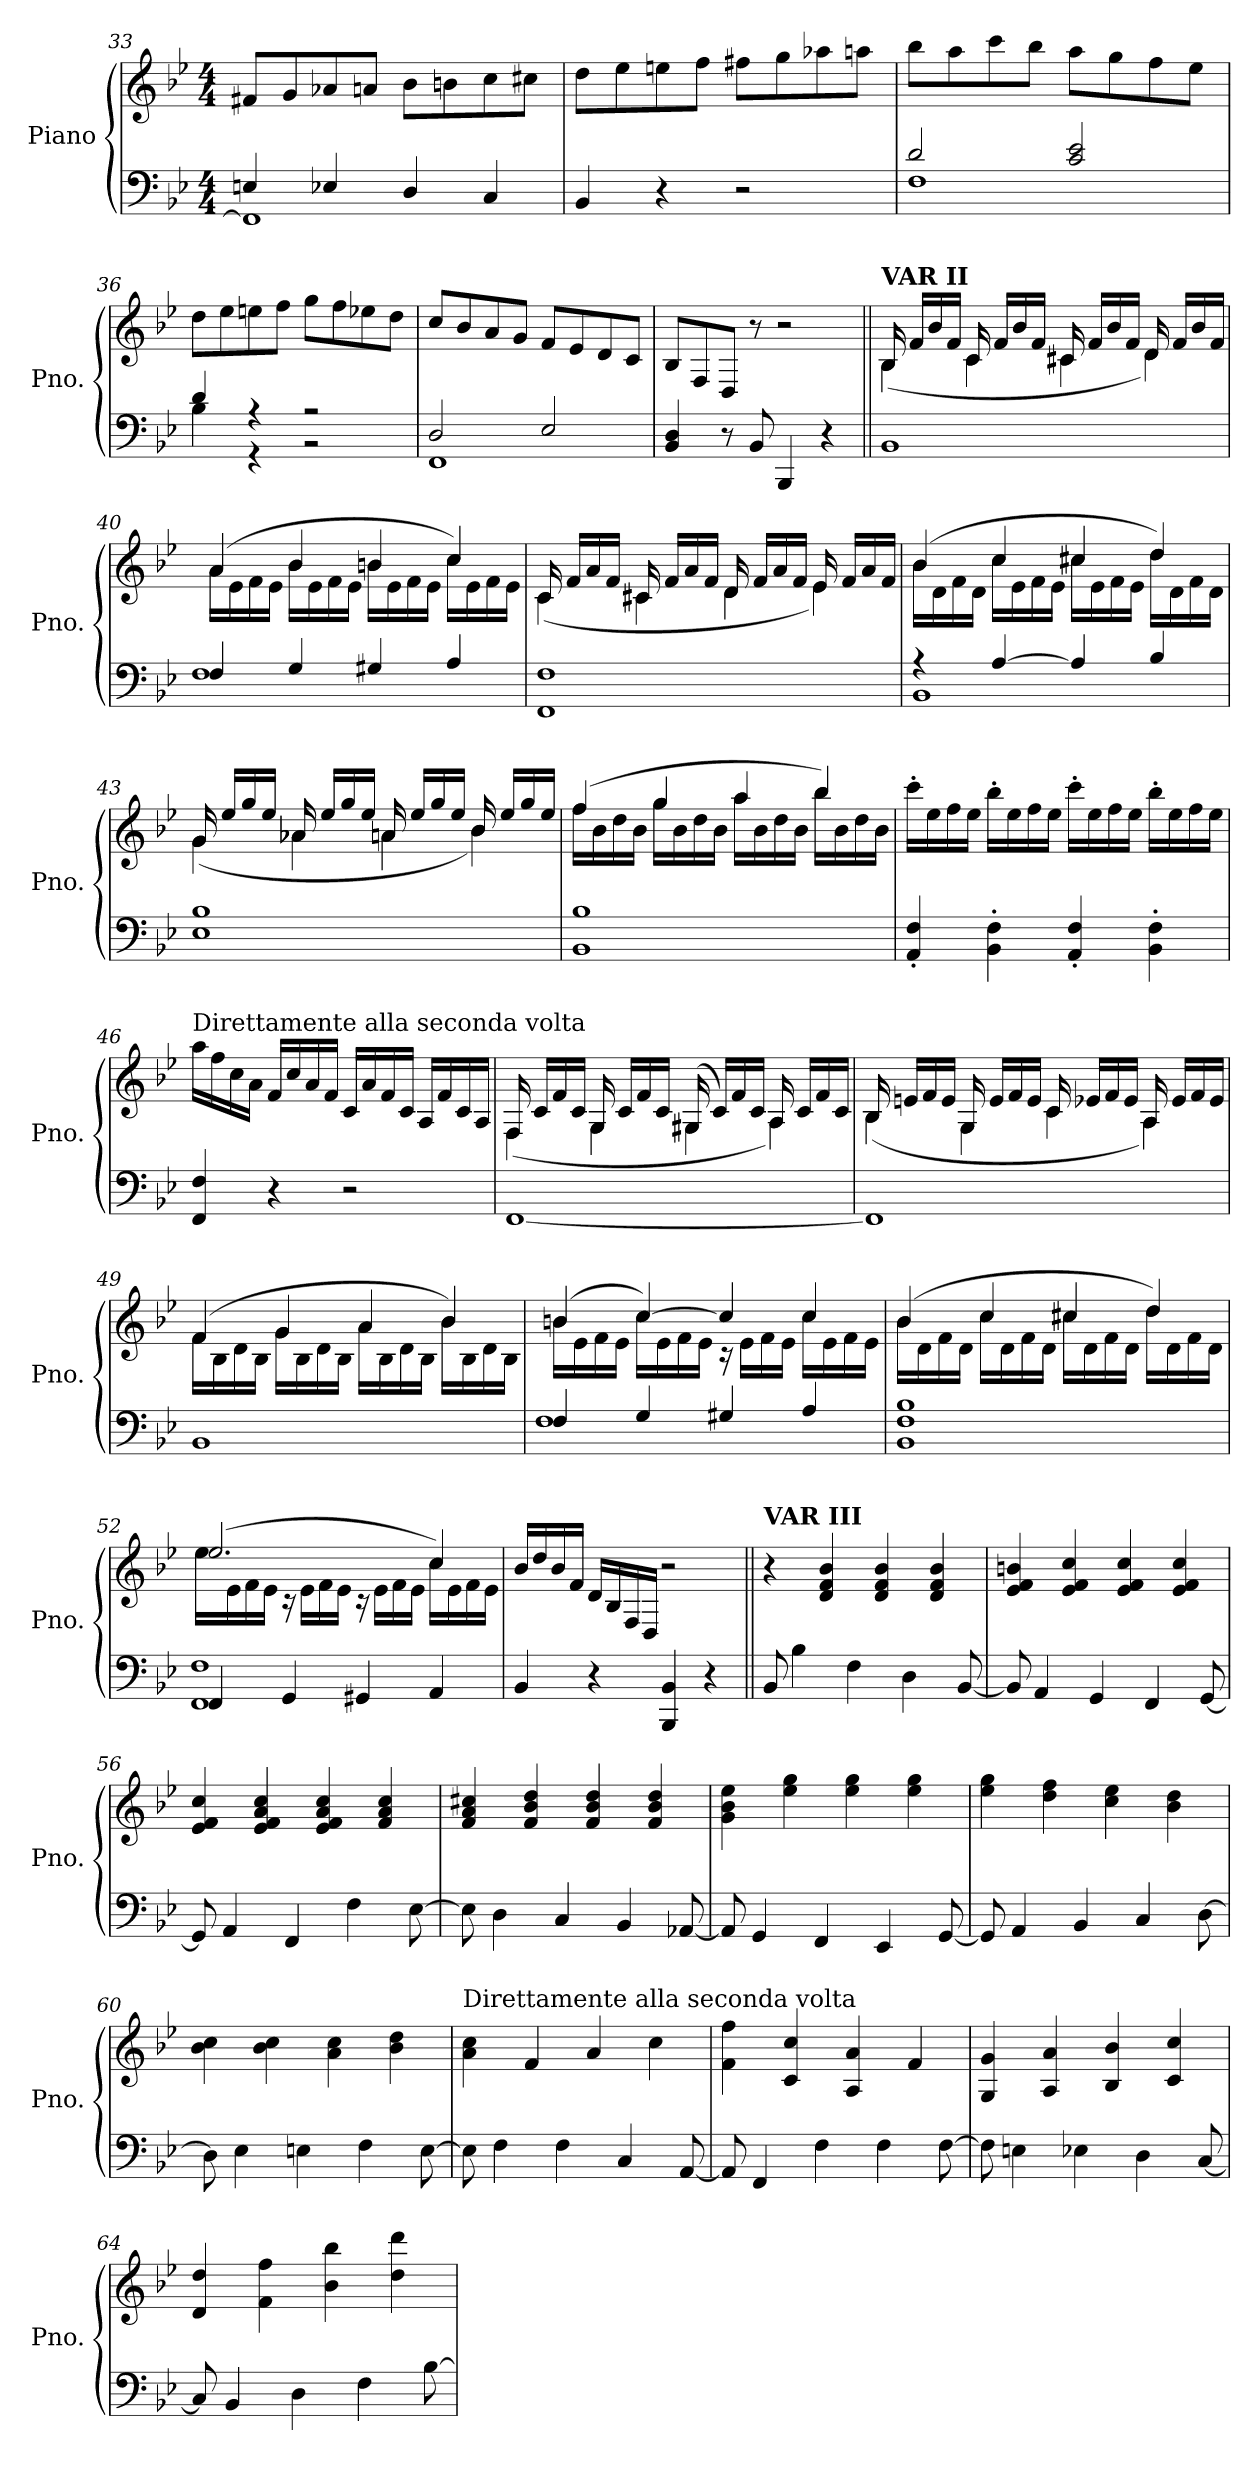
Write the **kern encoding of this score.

**kern	**kern
*part1	*part1
*staff2	*staff1
*I"Piano	*
*I'Pno.	*
*clefF4	*clefG2
*k[b-e-]	*k[b-e-]
*B-:	*B-:
*M4/4	*M4/4
=33	=33
*^	*
4En/	1FF]	8f#X/L
.	.	8g/
4E-X/	.	8a-X/
.	.	8an/J
4D/	.	8b-\L
.	.	8bn\
4C/	.	8cc\
.	.	8cc#X\J
*v	*v	*
=34	=34
4BB-/	8dd\L
.	8ee-\
4r	8een\
.	8ff\J
2r	8ff#X\L
.	8gg\
.	8aa-X\
.	8aan\J
!!LO:LB:g=z
=35	=35
*^	*
2d/	1F	8bb-\L
.	.	8aa\
.	.	8ccc\
.	.	8bb-\J
2c/ 2e-/	.	8aa\L
.	.	8gg\
.	.	8ff\
.	.	8ee-\J
=36	=36	=36
4d/	4B-\	8dd\L
.	.	8ee-\
4r	4r	8een\
.	.	8ff\J
2r	2r	8gg\L
.	.	8ff\
.	.	8ee-X\
.	.	8dd\J
=37	=37	=37
2D/	1FF	8cc/L
.	.	8b-/
.	.	8a/
.	.	8g/J
2E-/	.	8f/L
.	.	8e-/
.	.	8d/
.	.	8c/J
*v	*v	*
=38	=38
4BB-/ 4D/	8B-/L
.	8F/
8r	8D/J
8BB-/	8r
4BBB-/	2r
4r	.
!!LO:LB:g=z
=39||	=39||
*	*^
!	!LO:TX:a:B:t=VAR II	!
1BB-	16B-/	(<4B-\
.	16f/LL	.
.	16b-/	.
.	16f/JJ	.
.	16c/	4c\
.	16f/LL	.
.	16b-/	.
.	16f/JJ	.
.	16c#X/	4c#\
.	16f/LL	.
.	16b-/	.
.	16f/JJ	.
.	16d/	4d\)
.	16f/LL	.
.	16b-/	.
.	16f/JJ	.
=40	=40	=40
*^	*	*
4F/	1F	(>4a/	16a\LL
.	.	.	16e-\
.	.	.	16f\
.	.	.	16e-\JJ
4G/	.	4b-/	16b-\LL
.	.	.	16e-\
.	.	.	16f\
.	.	.	16e-\JJ
4G#X/	.	4bn/	16b\LL
.	.	.	16e-\
.	.	.	16f\
.	.	.	16e-\JJ
4A/	.	4cc/)	16cc\LL
.	.	.	16e-\
.	.	.	16f\
.	.	.	16e-\JJ
!!LO:LB:g=z	!!
=41	=41	=41	=41
1F	1FF	16c/	(<4c\
.	.	16f/LL	.
.	.	16a/	.
.	.	16f/JJ	.
.	.	16c#X/	4c#\
.	.	16f/LL	.
.	.	16a/	.
.	.	16f/JJ	.
.	.	16d/	4d\
.	.	16f/LL	.
.	.	16a/	.
.	.	16f/JJ	.
.	.	16e-/	4e-\)
.	.	16f/LL	.
.	.	16a/	.
.	.	16f/JJ	.
=42	=42	=42	=42
4r	1BB-	(>4b-/	16b-\LL
.	.	.	16d\
.	.	.	16f\
.	.	.	16d\JJ
[4A/	.	4cc/	16cc\LL
.	.	.	16e-\
.	.	.	16f\
.	.	.	16e-\JJ
4A/]	.	4cc#X/	16cc#\LL
.	.	.	16e-\
.	.	.	16f\
.	.	.	16e-\JJ
4B-/	.	4dd/)	16dd\LL
.	.	.	16d\
.	.	.	16f\
.	.	.	16d\JJ
!!LO:PB:g=z	!!
=43	=43	=43	=43
1B-	1E-	16g/	(<4g\
.	.	16ee-/LL	.
.	.	16gg/	.
.	.	16ee-/JJ	.
.	.	16a-X/	4a-\
.	.	16ee-/LL	.
.	.	16gg/	.
.	.	16ee-/JJ	.
.	.	16an/	4a\
.	.	16ee-/LL	.
.	.	16gg/	.
.	.	16ee-/JJ	.
.	.	16b-/	4b-\)
.	.	16ee-/LL	.
.	.	16gg/	.
.	.	16ee-/JJ	.
=44	=44	=44	=44
1B-	1BB-	(>4ff/	16ff\LL
.	.	.	16b-\
.	.	.	16dd\
.	.	.	16b-\JJ
.	.	4gg/	16gg\LL
.	.	.	16b-\
.	.	.	16dd\
.	.	.	16b-\JJ
.	.	4aa/	16aa\LL
.	.	.	16b-\
.	.	.	16dd\
.	.	.	16b-\JJ
.	.	4bb-/)	16bb-\LL
.	.	.	16b-\
.	.	.	16dd\
.	.	.	16b-\JJ
*v	*v	*	*
*	*v	*v
!!LO:LB:g=z
=45	=45
4AA/' 4F/'	16ccc'\LL
.	16ee-\
.	16ff\
.	16ee-\JJ
4BB-\' 4F\'	16bb-'\LL
.	16ee-\
.	16ff\
.	16ee-\JJ
4AA/' 4F/'	16ccc'\LL
.	16ee-\
.	16ff\
.	16ee-\JJ
4BB-\' 4F\'	16bb-'\LL
.	16ee-\
.	16ff\
.	16ee-\JJ
=46	=46
!	!LO:TX:a:t=Direttamente alla seconda volta
4FF/ 4F/	16aa\LL
.	16ff\
.	16cc\
.	16a\JJ
4r	16f/LL
.	16cc/
.	16a/
.	16f/JJ
2r	16c/LL
.	16a/
.	16f/
.	16c/JJ
.	16A/LL
.	16f/
.	16c/
.	16A/JJ
!!LO:LB:g=z
=47	=47
*	*^
[1FF	16F/	(<4F\
.	16c/LL	.
.	16f/	.
.	16c/JJ	.
.	16G/	4G\
.	16c/LL	.
.	16f/	.
.	16c/JJ	.
.	(>16G#X/	4G#\
.	16c/LL)	.
.	16f/	.
.	16c/JJ	.
.	16A/	4A\)
.	16c/LL	.
.	16f/	.
.	16c/JJ	.
=48	=48	=48
1FF]	16B-/	(<4B-\
.	16en/LL	.
.	16f/	.
.	16e/JJ	.
.	16G/	4G\
.	16e/LL	.
.	16f/	.
.	16e/JJ	.
.	16c/	4c\
.	16e-X/LL	.
.	16f/	.
.	16e-/JJ	.
.	16A/	4A\)
.	16e-/LL	.
.	16f/	.
.	16e-/JJ	.
!!LO:LB:g=z	!!
=49	=49	=49
1BB-	(>4f/	16f\LL
.	.	16B-\
.	.	16d\
.	.	16B-\JJ
.	4g/	16g\LL
.	.	16B-\
.	.	16d\
.	.	16B-\JJ
.	4a/	16a\LL
.	.	16B-\
.	.	16d\
.	.	16B-\JJ
.	4b-/)	16b-\LL
.	.	16B-\
.	.	16d\
.	.	16B-\JJ
=50	=50	=50
*^	*	*
4F/	1F	(>4bn/	16b\LL
.	.	.	16e-\
.	.	.	16f\
.	.	.	16e-\JJ
4G/	.	[4cc/)	16cc\LL
.	.	.	16e-\
.	.	.	16f\
.	.	.	16e-\JJ
4G#X/	.	4cc/]	16r
.	.	.	16e-\LL
.	.	.	16f\
.	.	.	16e-\JJ
4A/	.	4cc/	16cc\LL
.	.	.	16e-\
.	.	.	16f\
.	.	.	16e-\JJ
!!LO:LB:g=z	!!
=51	=51	=51	=51
1B-	1BB- 1F	(>4b-/	16b-\LL
.	.	.	16d\
.	.	.	16f\
.	.	.	16d\JJ
.	.	4cc/	16cc\LL
.	.	.	16d\
.	.	.	16f\
.	.	.	16d\JJ
.	.	4cc#X/	16cc#\LL
.	.	.	16d\
.	.	.	16f\
.	.	.	16d\JJ
.	.	4dd/)	16dd\LL
.	.	.	16d\
.	.	.	16f\
.	.	.	16d\JJ
=52	=52	=52	=52
4FF/	1FF 1F	(>2.ee-/	16ee-\LL
.	.	.	16e-\
.	.	.	16f\
.	.	.	16e-\JJ
4GG/	.	.	16r
.	.	.	16e-\LL
.	.	.	16f\
.	.	.	16e-\JJ
4GG#X/	.	.	16r
.	.	.	16e-\LL
.	.	.	16f\
.	.	.	16e-\JJ
4AA/	.	4cc/)	16cc\LL
.	.	.	16e-\
.	.	.	16f\
.	.	.	16e-\JJ
*v	*v	*	*
*	*v	*v
=53	=53
4BB-/	16b-/LL
.	16dd/
.	16b-/
.	16f/JJ
4r	16d/LL
.	16B-/
.	16F/
.	16D/JJ
4BBB-/ 4BB-/	2r
4r	.
!!LO:LB:g=z
=54||	=54||
!	!LO:TX:a:B:t=VAR III
8BB-/	4r
4B-\	.
.	4d/ 4f/ 4b-/
4F\	.
.	4d/ 4f/ 4b-/
4D\	.
.	4d/ 4f/ 4b-/
[8BB-/	.
=55	=55
8BB-/]	4e-/ 4f/ 4bn/
4AA/	.
.	4e-/ 4f/ 4cc/
4GG/	.
.	4e-/ 4f/ 4cc/
4FF/	.
.	4e-/ 4f/ 4cc/
[8GG/	.
=56	=56
8GG/]	4e-/ 4f/ 4cc/
4AA/	.
.	4e-/ 4f/ 4a/ 4cc/
4FF/	.
.	4e-/ 4f/ 4a/ 4cc/
4F\	.
.	4f/ 4a/ 4cc/
[8E-\	.
=57	=57
8E-\]	4f/ 4a/ 4cc#X/
4D\	.
.	4f/ 4b-/ 4dd/
4C/	.
.	4f/ 4b-/ 4dd/
4BB-/	.
.	4f/ 4b-/ 4dd/
[8AA-X/	.
=58	=58
8AA-/]	4g\ 4b-\ 4ee-\
4GG/	.
.	4ee-\ 4gg\
4FF/	.
.	4ee-\ 4gg\
4EE-/	.
.	4ee-\ 4gg\
[8GG/	.
!!LO:PB:g=z
=59	=59
8GG/]	4ee-\ 4gg\
4AA/	.
.	4dd\ 4ff\
4BB-/	.
.	4cc\ 4ee-\
4C/	.
.	4b-\ 4dd\
[8D\	.
=60	=60
8D\]	4b-\ 4cc\
4E-\	.
.	4b-\ 4cc\
4En\	.
.	4a\ 4cc\
4F\	.
.	4b-\ 4dd\
[8E\	.
=61	=61
!	!LO:TX:a:t=Direttamente alla seconda volta
8E\]	4a\ 4cc\
4F\	.
.	4f/
4F\	.
.	4a/
4C/	.
.	4cc\
[8AA/	.
=62	=62
8AA/]	4f\ 4ff\
4FF/	.
.	4c/ 4cc/
4F\	.
.	4A/ 4a/
4F\	.
.	4f/
[8F\	.
=63	=63
8F\]	4G/ 4g/
4En\	.
.	4A/ 4a/
4E-X\	.
.	4B-/ 4b-/
4D\	.
.	4c/ 4cc/
[8C/	.
!!LO:LB:g=z
=64	=64
8C/]	4d/ 4dd/
4BB-/	.
.	4f\ 4ff\
4D\	.
.	4b-\ 4bb-\
4F\	.
.	4dd\ 4ddd\
[8B-\	.
=	=
*-	*-
